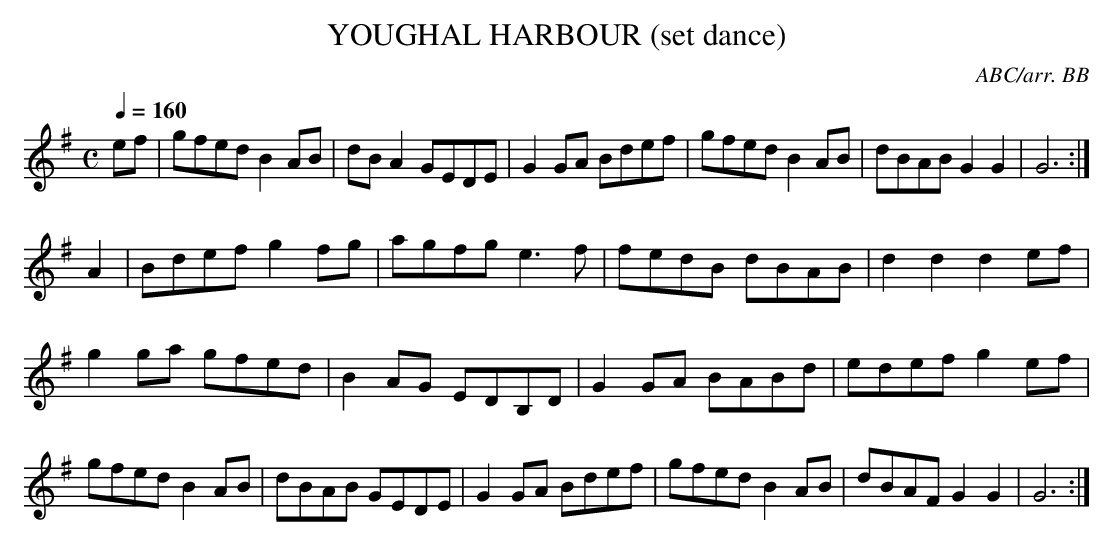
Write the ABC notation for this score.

X:1
T:YOUGHAL HARBOUR (set dance)
C:ABC/arr. BB
M:C
Q:1/4=160
L:1/8
K:G
ef|gfed B2AB|dBA2 GEDE|G2GA Bdef|gfed B2AB|\
dBAB G2G2|G6 :|
A2|Bdef g2fg|agfg e3f|fedB dBAB|d2d2 d2ef|
g2ga gfed|B2AG EDB,D|G2GA BABd|edef g2ef|
gfed B2AB|dBAB GEDE|G2GA Bdef|gfed B2AB|\
dBAF G2G2|G6 :|
